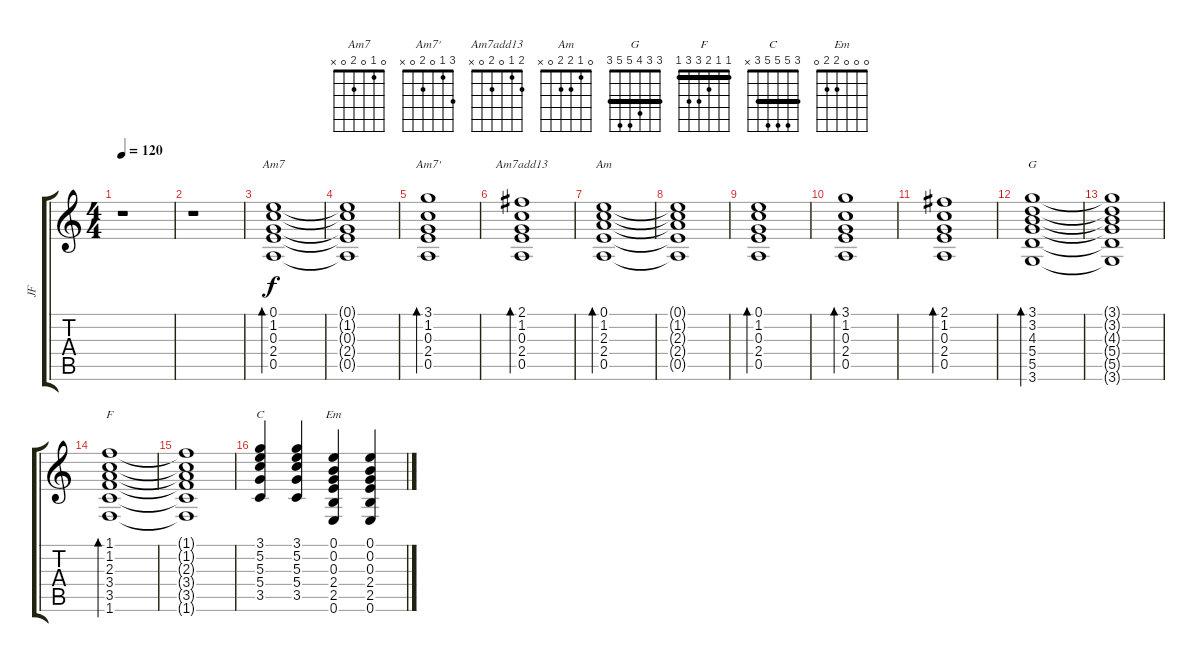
\track ("JF" "JF") {instrument electricguitarclean}
\staff {score tabs}
\tuning (E4 B3 G3 D3 A2 E2) {hide}
\chord ("Am7" 0 1 0 2 0 x)
\chord ("Am7'" 3 1 0 2 0 x)
\chord ("Am7add13" 2 1 0 2 0 x)
\chord ("Am" 0 1 2 2 0 x)
\chord ("G" 3 3 4 5 5 3) {barre 3}
\chord ("F" 1 1 2 3 3 1) {barre 1}
\chord ("C" 3 5 5 5 3 x) {barre 3}
\chord ("Em" 0 0 0 2 2 0)
\ts (4 4)
\tempo 120
\clef g2
\ks c
r.1{dy f instrument electricguitarclean} |
r.1 |
(0.1 1.2 0.3 2.4 0.5).1{bd 480 ch "Am7"} |
(0.1{t} 1.2{t} 0.3{t} 2.4{t} 0.5{t}).1 |
(3.1 1.2 0.3 2.4 0.5).1{bd 480 ch "Am7'"} |
(2.1 1.2 0.3 2.4 0.5).1{bd 480 ch "Am7add13"} |
(0.1 1.2 2.3 2.4 0.5).1{bd 480 ch "Am"} |
(0.1{t} 1.2{t} 2.3{t} 2.4{t} 0.5{t}).1 |
(0.1 1.2 0.3 2.4 0.5).1{bd 480} |
(3.1 1.2 0.3 2.4 0.5).1{bd 480} |
(2.1 1.2 0.3 2.4 0.5).1{bd 480} |
(3.1 3.2 4.3 5.4 5.5 3.6).1{bd 480 ch "G"} |
(3.1{t} 3.2{t} 4.3{t} 5.4{t} 5.5{t} 3.6{t}).1 |
(1.1 1.2 2.3 3.4 3.5 1.6).1{bd 480 ch "F"} |
(1.1{t} 1.2{t} 2.3{t} 3.4{t} 3.5{t} 1.6{t}).1 |
(3.1 5.2 5.3 5.4 3.5).4{ch "C"} (3.1 5.2 5.3 5.4 3.5).4 (0.1 0.2 0.3 2.4 2.5 0.6).4{ch "Em"} (0.1 0.2 0.3 2.4 2.5 0.6).4
